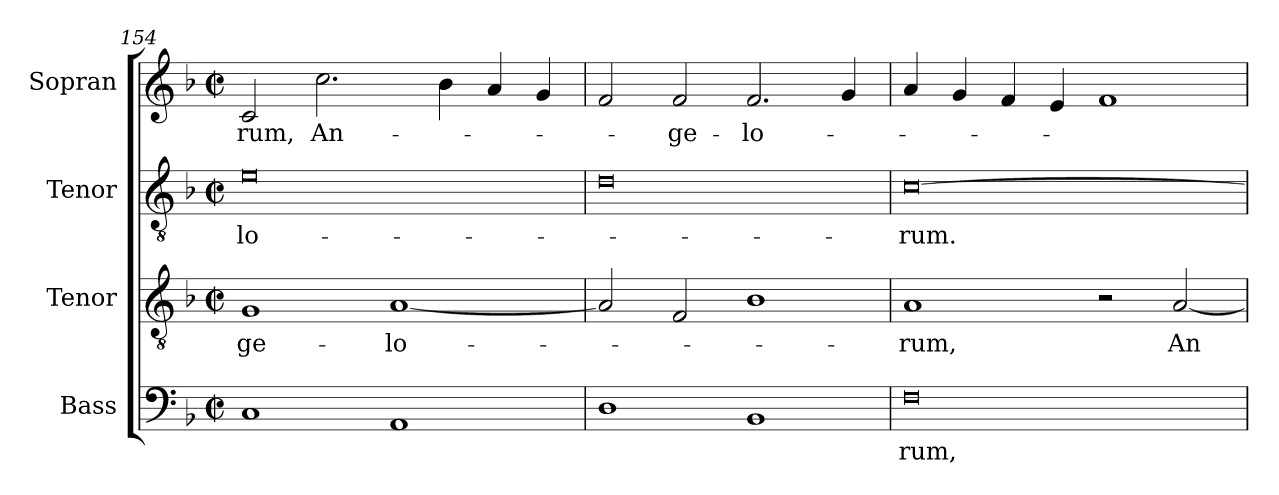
**kern	**text	**kern	**text	**kern	**text	**kern	**text
*part4	*part4	*part3	*part3	*part2	*part2	*part1	*part1
*staff4	*staff4	*staff3	*staff3	*staff2	*staff2	*staff1	*staff1
*I"Bass	*	*I"Tenor	*	*I"Tenor	*	*I"Sopran	*
*	*	*I'Tenor	*	*	*	*	*
*clefF4	*	*clefGv2	*	*clefGv2	*	*clefG2	*
*	*	*ITrd7c12	*	*ITrd7c12	*	*	*
*k[b-]	*	*k[b-]	*	*k[b-]	*	*k[b-]	*
*d:	*	*d:	*	*d:	*	*d:	*
*M2/2	*	*M2/2	*	*M2/2	*	*M2/2	*
*met(c|)	*	*met(c|)	*	*met(c|)	*	*met(c|)	*
=154	=154	=154	=154	=154	=154	=154	=154
!	!	!	!LO:LY:b:color=#000000	!	!	!	!
!	!	!	!	!	!LO:LY:b:color=#000000	!	!
!	!	!	!	!	!	!	!LO:LY:b:color=#000000
1Ci	.	1GGi	-ge-	0Ei	-lo-	2ci/	-rum,
!	!	!	!	!	!	!	!LO:LY:b:color=#000000
.	.	.	.	.	.	2.cci\	An-
!	!	!	!LO:LY:b:color=#000000	!	!	!	!
1AAi	.	[<1AAi	-lo-	.	.	.	.
.	.	.	.	.	.	4b-i\	.
.	.	.	.	.	.	4ai/	.
.	.	.	.	.	.	4gi/	.
=155	=155	=155	=155	=155	=155	=155	=155
1Di	.	2AAi/]	.	0Di	.	2fi/	.
!	!	!	!	!	!	!	!LO:LY:b:color=#000000
.	.	2FFi/	.	.	.	2fi/	-ge-
!	!	!	!	!	!	!	!LO:LY:b:color=#000000
1BB-i	.	1BB-i	.	.	.	2.fi/	-lo-
.	.	.	.	.	.	4gi/	.
=156	=156	=156	=156	=156	=156	=156	=156
!	!LO:LY:b:color=#000000	!	!	!	!	!	!
!	!	!	!LO:LY:b:color=#000000	!	!	!	!
!	!	!	!	!	!LO:LY:b:color=#000000	!	!
0Fi	-rum,	1AAi	-rum,	[>0Ci	-rum.	4ai/	.
.	.	.	.	.	.	4gi/	.
.	.	.	.	.	.	4fi/	.
.	.	.	.	.	.	4ei/	.
.	.	2r	.	.	.	1fi	.
!	!	!	!LO:LY:b:color=#000000	!	!	!	!
.	.	[<2AAi/	An-	.	.	.	.
=	=	=	=	=	=	=	=
*-	*-	*-	*-	*-	*-	*-	*-
